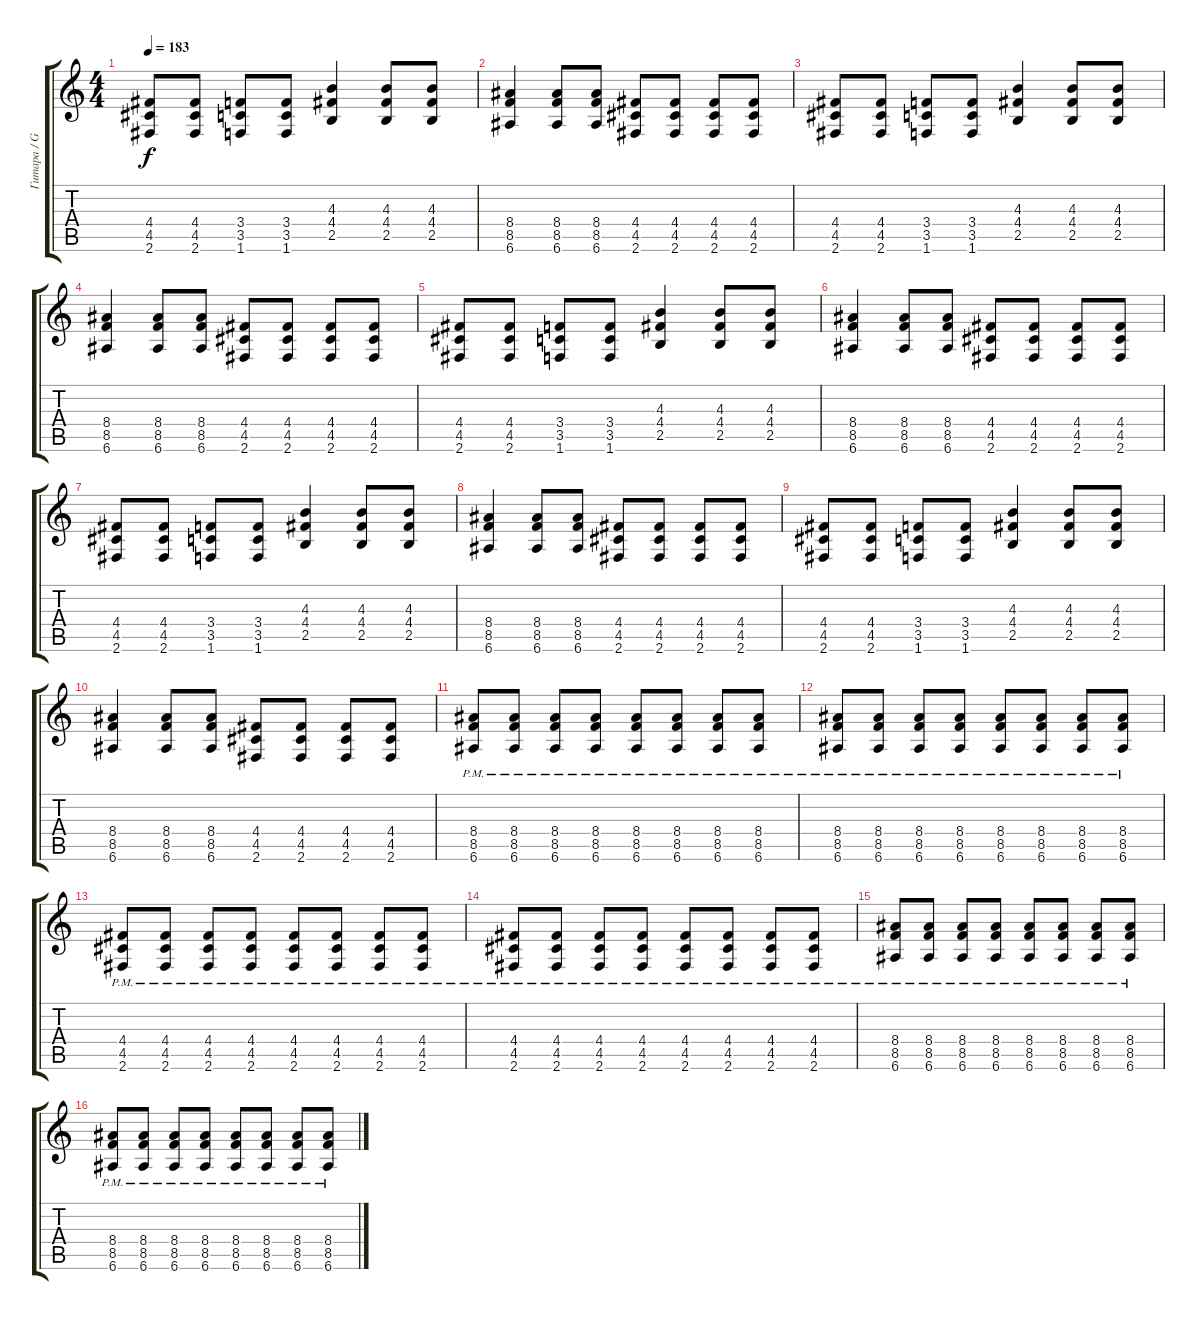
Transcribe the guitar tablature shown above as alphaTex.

\track ("Гитара / Guitar" "Гитара / G") {instrument distortionguitar}
\staff {score tabs}
\tuning (E4 B3 G3 D3 A2 E2) {hide}
\ts (4 4)
\tempo 183
\clef g2
\ks c
(4.4 4.5 2.6).8{dy f} (4.4 4.5 2.6).8 (3.4 3.5 1.6).8 (3.4 3.5 1.6).8 (4.3 4.4 2.5).4 (4.3 4.4 2.5).8 (4.3 4.4 2.5).8 |
(8.4 8.5 6.6).4 (8.4 8.5 6.6).8 (8.4 8.5 6.6).8 (4.4 4.5 2.6).8 (4.4 4.5 2.6).8 (4.4 4.5 2.6).8 (4.4 4.5 2.6).8 |
(4.4 4.5 2.6).8 (4.4 4.5 2.6).8 (3.4 3.5 1.6).8 (3.4 3.5 1.6).8 (4.3 4.4 2.5).4 (4.3 4.4 2.5).8 (4.3 4.4 2.5).8 |
(8.4 8.5 6.6).4 (8.4 8.5 6.6).8 (8.4 8.5 6.6).8 (4.4 4.5 2.6).8 (4.4 4.5 2.6).8 (4.4 4.5 2.6).8 (4.4 4.5 2.6).8 |
(4.4 4.5 2.6).8 (4.4 4.5 2.6).8 (3.4 3.5 1.6).8 (3.4 3.5 1.6).8 (4.3 4.4 2.5).4 (4.3 4.4 2.5).8 (4.3 4.4 2.5).8 |
(8.4 8.5 6.6).4 (8.4 8.5 6.6).8 (8.4 8.5 6.6).8 (4.4 4.5 2.6).8 (4.4 4.5 2.6).8 (4.4 4.5 2.6).8 (4.4 4.5 2.6).8 |
(4.4 4.5 2.6).8 (4.4 4.5 2.6).8 (3.4 3.5 1.6).8 (3.4 3.5 1.6).8 (4.3 4.4 2.5).4 (4.3 4.4 2.5).8 (4.3 4.4 2.5).8 |
(8.4 8.5 6.6).4 (8.4 8.5 6.6).8 (8.4 8.5 6.6).8 (4.4 4.5 2.6).8 (4.4 4.5 2.6).8 (4.4 4.5 2.6).8 (4.4 4.5 2.6).8 |
(4.4 4.5 2.6).8 (4.4 4.5 2.6).8 (3.4 3.5 1.6).8 (3.4 3.5 1.6).8 (4.3 4.4 2.5).4 (4.3 4.4 2.5).8 (4.3 4.4 2.5).8 |
(8.4 8.5 6.6).4 (8.4 8.5 6.6).8 (8.4 8.5 6.6).8 (4.4 4.5 2.6).8 (4.4 4.5 2.6).8 (4.4 4.5 2.6).8 (4.4 4.5 2.6).8 |
(8.4{pm} 8.5{pm} 6.6{pm}).8 (8.4{pm} 8.5{pm} 6.6{pm}).8 (8.4{pm} 8.5{pm} 6.6{pm}).8 (8.4{pm} 8.5{pm} 6.6{pm}).8 (8.4{pm} 8.5{pm} 6.6{pm}).8 (8.4{pm} 8.5{pm} 6.6{pm}).8 (8.4{pm} 8.5{pm} 6.6{pm}).8 (8.4{pm} 8.5{pm} 6.6{pm}).8 |
(8.4{pm} 8.5{pm} 6.6{pm}).8 (8.4{pm} 8.5{pm} 6.6{pm}).8 (8.4{pm} 8.5{pm} 6.6{pm}).8 (8.4{pm} 8.5{pm} 6.6{pm}).8 (8.4{pm} 8.5{pm} 6.6{pm}).8 (8.4{pm} 8.5{pm} 6.6{pm}).8 (8.4{pm} 8.5{pm} 6.6{pm}).8 (8.4{pm} 8.5{pm} 6.6{pm}).8 |
(4.4{pm} 4.5{pm} 2.6{pm}).8 (4.4{pm} 4.5{pm} 2.6{pm}).8 (4.4{pm} 4.5{pm} 2.6{pm}).8 (4.4{pm} 4.5{pm} 2.6{pm}).8 (4.4{pm} 4.5{pm} 2.6{pm}).8 (4.4{pm} 4.5{pm} 2.6{pm}).8 (4.4{pm} 4.5{pm} 2.6{pm}).8 (4.4{pm} 4.5{pm} 2.6{pm}).8 |
(4.4{pm} 4.5{pm} 2.6{pm}).8 (4.4{pm} 4.5{pm} 2.6{pm}).8 (4.4{pm} 4.5{pm} 2.6{pm}).8 (4.4{pm} 4.5{pm} 2.6{pm}).8 (4.4{pm} 4.5{pm} 2.6{pm}).8 (4.4{pm} 4.5{pm} 2.6{pm}).8 (4.4{pm} 4.5{pm} 2.6{pm}).8 (4.4{pm} 4.5{pm} 2.6{pm}).8 |
(8.4{pm} 8.5{pm} 6.6{pm}).8 (8.4{pm} 8.5{pm} 6.6{pm}).8 (8.4{pm} 8.5{pm} 6.6{pm}).8 (8.4{pm} 8.5{pm} 6.6{pm}).8 (8.4{pm} 8.5{pm} 6.6{pm}).8 (8.4{pm} 8.5{pm} 6.6{pm}).8 (8.4{pm} 8.5{pm} 6.6{pm}).8 (8.4{pm} 8.5{pm} 6.6{pm}).8 |
(8.4{pm} 8.5{pm} 6.6{pm}).8 (8.4{pm} 8.5{pm} 6.6{pm}).8 (8.4{pm} 8.5{pm} 6.6{pm}).8 (8.4{pm} 8.5{pm} 6.6{pm}).8 (8.4{pm} 8.5{pm} 6.6{pm}).8 (8.4{pm} 8.5{pm} 6.6{pm}).8 (8.4{pm} 8.5{pm} 6.6{pm}).8 (8.4{pm} 8.5{pm} 6.6{pm}).8
